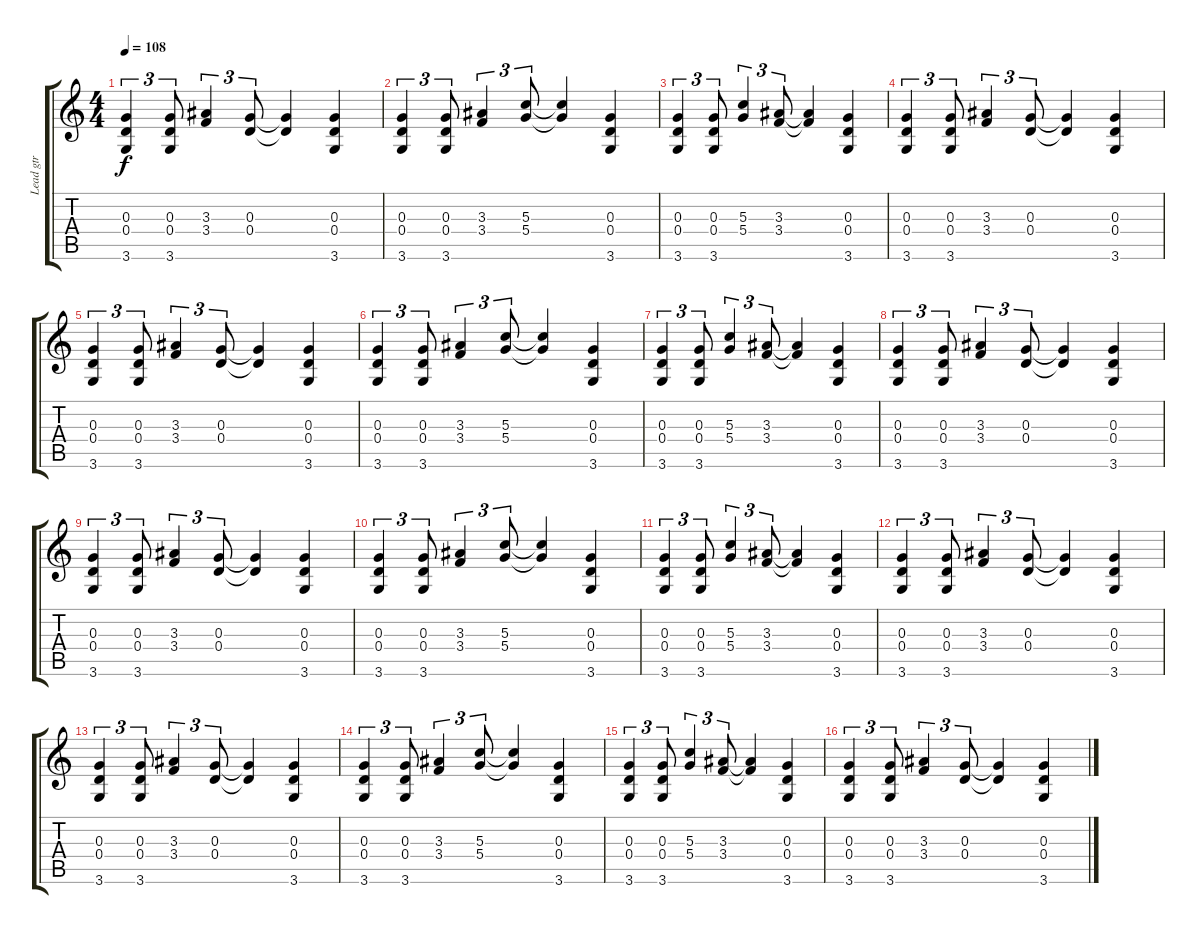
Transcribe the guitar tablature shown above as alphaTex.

\track ("Lead gtr" "Lead gtr") {instrument distortionguitar}
\staff {score tabs}
\tuning (E4 B3 G3 D3 A2 E2) {hide}
\ts (4 4)
\tempo 108
\clef g2
\ks c
(0.3 0.4 3.6).4{tu (3 2) dy f} (0.3 0.4 3.6).8{tu (3 2)} (3.3 3.4).4{tu (3 2)} (0.3 0.4).8{tu (3 2)} (0.3{t} 0.4{t}).4 (0.3 0.4 3.6).4 |
(0.3 0.4 3.6).4{tu (3 2)} (0.3 0.4 3.6).8{tu (3 2)} (3.3 3.4).4{tu (3 2)} (5.3 5.4).8{tu (3 2)} (5.3{t} 5.4{t}).4 (0.3 0.4 3.6).4 |
(0.3 0.4 3.6).4{tu (3 2)} (0.3 0.4 3.6).8{tu (3 2)} (5.3 5.4).4{tu (3 2)} (3.3 3.4).8{tu (3 2)} (3.3{t} 3.4{t}).4 (0.3 0.4 3.6).4 |
(0.3 0.4 3.6).4{tu (3 2)} (0.3 0.4 3.6).8{tu (3 2)} (3.3 3.4).4{tu (3 2)} (0.3 0.4).8{tu (3 2)} (0.3{t} 0.4{t}).4 (0.3 0.4 3.6).4 |
(0.3 0.4 3.6).4{tu (3 2)} (0.3 0.4 3.6).8{tu (3 2)} (3.3 3.4).4{tu (3 2)} (0.3 0.4).8{tu (3 2)} (0.3{t} 0.4{t}).4 (0.3 0.4 3.6).4 |
(0.3 0.4 3.6).4{tu (3 2)} (0.3 0.4 3.6).8{tu (3 2)} (3.3 3.4).4{tu (3 2)} (5.3 5.4).8{tu (3 2)} (5.3{t} 5.4{t}).4 (0.3 0.4 3.6).4 |
(0.3 0.4 3.6).4{tu (3 2)} (0.3 0.4 3.6).8{tu (3 2)} (5.3 5.4).4{tu (3 2)} (3.3 3.4).8{tu (3 2)} (3.3{t} 3.4{t}).4 (0.3 0.4 3.6).4 |
(0.3 0.4 3.6).4{tu (3 2)} (0.3 0.4 3.6).8{tu (3 2)} (3.3 3.4).4{tu (3 2)} (0.3 0.4).8{tu (3 2)} (0.3{t} 0.4{t}).4 (0.3 0.4 3.6).4 |
(0.3 0.4 3.6).4{tu (3 2)} (0.3 0.4 3.6).8{tu (3 2)} (3.3 3.4).4{tu (3 2)} (0.3 0.4).8{tu (3 2)} (0.3{t} 0.4{t}).4 (0.3 0.4 3.6).4 |
(0.3 0.4 3.6).4{tu (3 2)} (0.3 0.4 3.6).8{tu (3 2)} (3.3 3.4).4{tu (3 2)} (5.3 5.4).8{tu (3 2)} (5.3{t} 5.4{t}).4 (0.3 0.4 3.6).4 |
(0.3 0.4 3.6).4{tu (3 2)} (0.3 0.4 3.6).8{tu (3 2)} (5.3 5.4).4{tu (3 2)} (3.3 3.4).8{tu (3 2)} (3.3{t} 3.4{t}).4 (0.3 0.4 3.6).4 |
(0.3 0.4 3.6).4{tu (3 2)} (0.3 0.4 3.6).8{tu (3 2)} (3.3 3.4).4{tu (3 2)} (0.3 0.4).8{tu (3 2)} (0.3{t} 0.4{t}).4 (0.3 0.4 3.6).4 |
(0.3 0.4 3.6).4{tu (3 2)} (0.3 0.4 3.6).8{tu (3 2)} (3.3 3.4).4{tu (3 2)} (0.3 0.4).8{tu (3 2)} (0.3{t} 0.4{t}).4 (0.3 0.4 3.6).4 |
(0.3 0.4 3.6).4{tu (3 2)} (0.3 0.4 3.6).8{tu (3 2)} (3.3 3.4).4{tu (3 2)} (5.3 5.4).8{tu (3 2)} (5.3{t} 5.4{t}).4 (0.3 0.4 3.6).4 |
(0.3 0.4 3.6).4{tu (3 2)} (0.3 0.4 3.6).8{tu (3 2)} (5.3 5.4).4{tu (3 2)} (3.3 3.4).8{tu (3 2)} (3.3{t} 3.4{t}).4 (0.3 0.4 3.6).4 |
(0.3 0.4 3.6).4{tu (3 2)} (0.3 0.4 3.6).8{tu (3 2)} (3.3 3.4).4{tu (3 2)} (0.3 0.4).8{tu (3 2)} (0.3{t} 0.4{t}).4 (0.3 0.4 3.6).4
